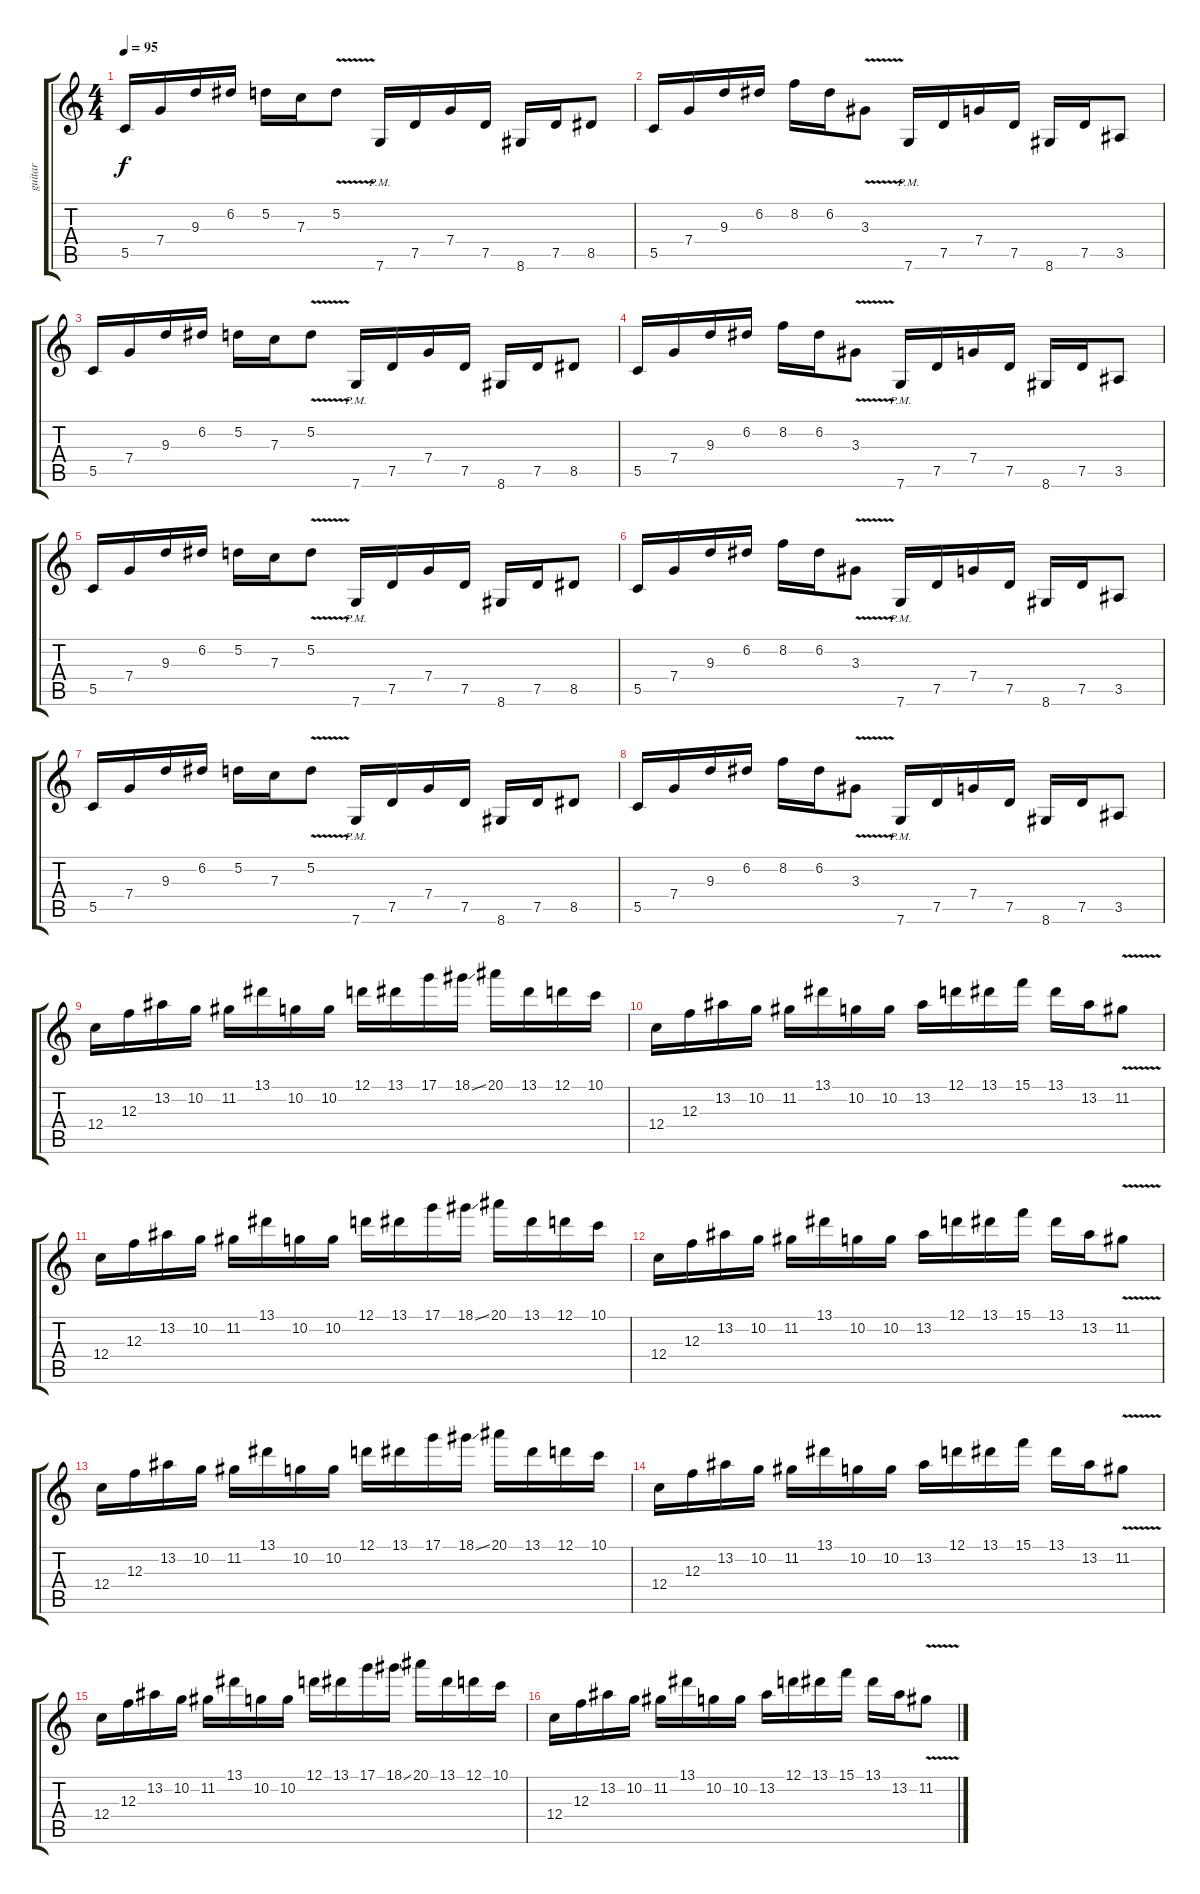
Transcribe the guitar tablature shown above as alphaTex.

\track ("guitar" "guitar") {instrument overdrivenguitar}
\staff {score tabs}
\tuning (D4 A3 F3 C3 G2 C2) {hide}
\ts (4 4)
\tempo 95
\clef g2
\ks c
5.5.16{dy f} 7.4.16 9.3.16 6.2.16 5.2.16 7.3.16 5.2{v}.8 7.6{pm}.16 7.5.16 7.4.16 7.5.16 8.6.16 7.5.16 8.5.8 |
5.5.16 7.4.16 9.3.16 6.2.16 8.2.16 6.2.16 3.3{v}.8 7.6{pm}.16 7.5.16 7.4.16 7.5.16 8.6.16 7.5.16 3.5.8 |
5.5.16 7.4.16 9.3.16 6.2.16 5.2.16 7.3.16 5.2{v}.8 7.6{pm}.16 7.5.16 7.4.16 7.5.16 8.6.16 7.5.16 8.5.8 |
5.5.16 7.4.16 9.3.16 6.2.16 8.2.16 6.2.16 3.3{v}.8 7.6{pm}.16 7.5.16 7.4.16 7.5.16 8.6.16 7.5.16 3.5.8 |
5.5.16 7.4.16 9.3.16 6.2.16 5.2.16 7.3.16 5.2{v}.8 7.6{pm}.16 7.5.16 7.4.16 7.5.16 8.6.16 7.5.16 8.5.8 |
5.5.16 7.4.16 9.3.16 6.2.16 8.2.16 6.2.16 3.3{v}.8 7.6{pm}.16 7.5.16 7.4.16 7.5.16 8.6.16 7.5.16 3.5.8 |
5.5.16 7.4.16 9.3.16 6.2.16 5.2.16 7.3.16 5.2{v}.8 7.6{pm}.16 7.5.16 7.4.16 7.5.16 8.6.16 7.5.16 8.5.8 |
5.5.16 7.4.16 9.3.16 6.2.16 8.2.16 6.2.16 3.3{v}.8 7.6{pm}.16 7.5.16 7.4.16 7.5.16 8.6.16 7.5.16 3.5.8 |
12.4.16 12.3.16 13.2.16 10.2.16 11.2.16 13.1.16 10.2.16 10.2.16 12.1.16 13.1.16 17.1.16 18.1{ss}.16 20.1.16 13.1.16 12.1.16 10.1.16 |
12.4.16 12.3.16 13.2.16 10.2.16 11.2.16 13.1.16 10.2.16 10.2.16 13.2.16 12.1.16 13.1.16 15.1.16 13.1.16 13.2.16 11.2{v}.8 |
12.4.16 12.3.16 13.2.16 10.2.16 11.2.16 13.1.16 10.2.16 10.2.16 12.1.16 13.1.16 17.1.16 18.1{ss}.16 20.1.16 13.1.16 12.1.16 10.1.16 |
12.4.16 12.3.16 13.2.16 10.2.16 11.2.16 13.1.16 10.2.16 10.2.16 13.2.16 12.1.16 13.1.16 15.1.16 13.1.16 13.2.16 11.2{v}.8 |
12.4.16 12.3.16 13.2.16 10.2.16 11.2.16 13.1.16 10.2.16 10.2.16 12.1.16 13.1.16 17.1.16 18.1{ss}.16 20.1.16 13.1.16 12.1.16 10.1.16 |
12.4.16 12.3.16 13.2.16 10.2.16 11.2.16 13.1.16 10.2.16 10.2.16 13.2.16 12.1.16 13.1.16 15.1.16 13.1.16 13.2.16 11.2{v}.8 |
12.4.16 12.3.16 13.2.16 10.2.16 11.2.16 13.1.16 10.2.16 10.2.16 12.1.16 13.1.16 17.1.16 18.1{ss}.16 20.1.16 13.1.16 12.1.16 10.1.16 |
12.4.16 12.3.16 13.2.16 10.2.16 11.2.16 13.1.16 10.2.16 10.2.16 13.2.16 12.1.16 13.1.16 15.1.16 13.1.16 13.2.16 11.2{v}.8
